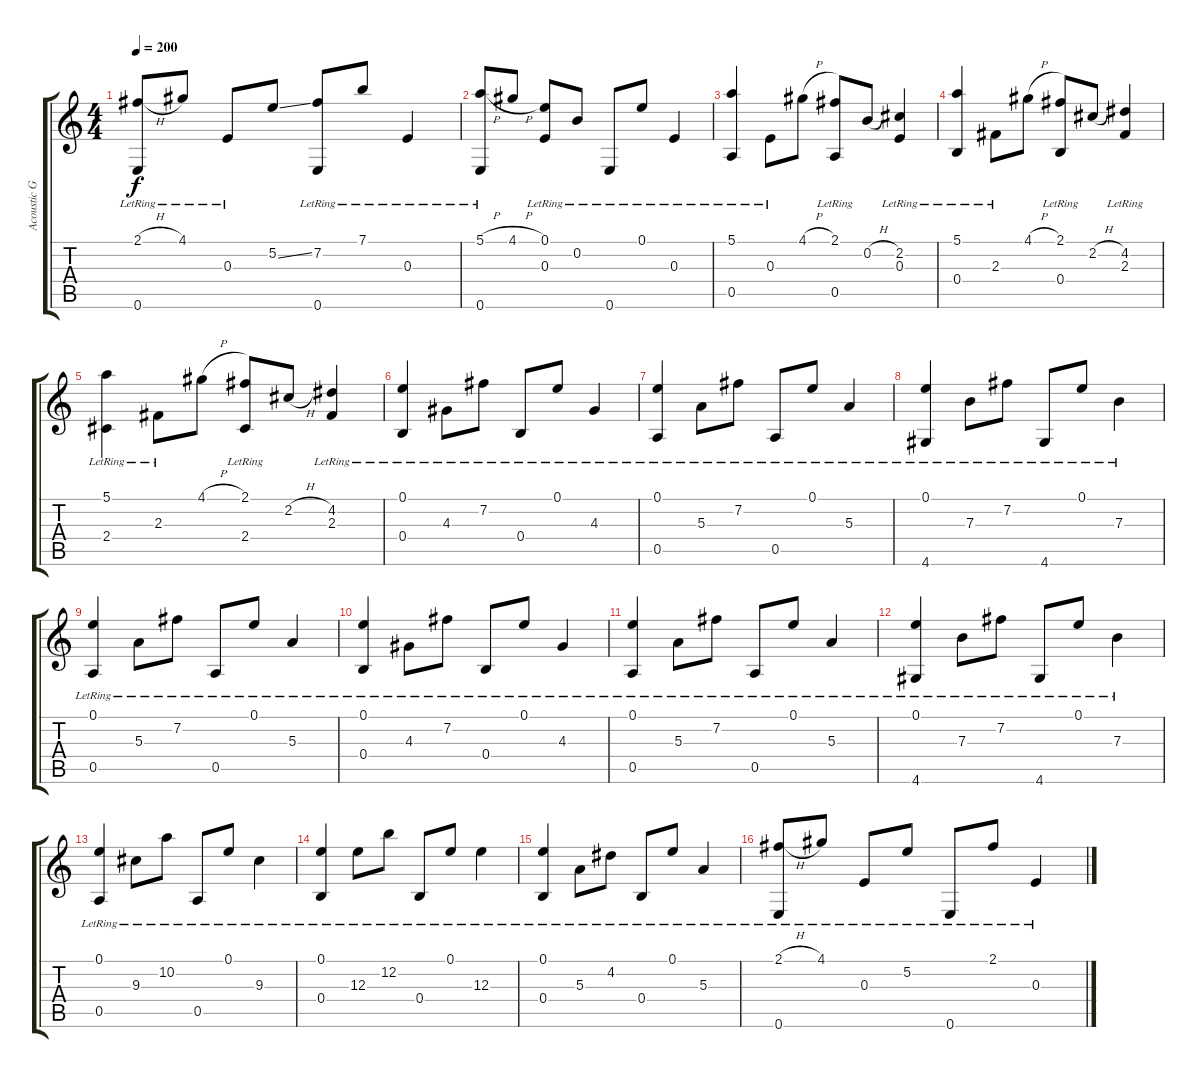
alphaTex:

\track ("Acoustic Guitar" "Acoustic G") {instrument acousticguitarnylon}
\staff {score tabs}
\tuning (E4 B3 E3 B2 A2 E2) {hide}
\ts (4 4)
\tempo 200
\clef g2
\ks c
(2.1{h} 0.6{lr}).8{dy f} 4.1{lr}.8 0.3{lr}.8 5.2{ss}.8 (7.2{lr} 0.6{lr}).8 7.1{lr}.8 0.3{lr}.4 |
(5.1{h} 0.6{lr}).8 4.1{h}.8 (0.1{lr} 0.3{lr}).8 0.2{lr}.8 0.6{lr}.8 0.1{lr}.8 0.3{lr}.4 |
(5.1{lr} 0.5{lr}).4 0.3{lr}.8 4.1{h}.8 (2.1{lr} 0.5{lr}).8 0.2{h}.8 (2.2{lr} 0.3{lr}).4 |
(5.1{lr} 0.4{lr}).4 2.3{lr}.8 4.1{h}.8 (2.1{lr} 0.4{lr}).8 2.2{h}.8 (4.2{lr} 2.3{lr}).4 |
(5.1{lr} 2.4{lr}).4 2.3{lr}.8 4.1{h}.8 (2.1{lr} 2.4{lr}).8 2.2{h}.8 (4.2{lr} 2.3{lr}).4 |
(0.1{lr} 0.4{lr}).4 4.3{lr}.8 7.2{lr}.8 0.4{lr}.8 0.1{lr}.8 4.3{lr}.4 |
(0.1{lr} 0.5{lr}).4 5.3{lr}.8 7.2{lr}.8 0.5{lr}.8 0.1{lr}.8 5.3{lr}.4 |
(0.1{lr} 4.6{lr}).4 7.3{lr}.8 7.2{lr}.8 4.6{lr}.8 0.1{lr}.8 7.3{lr}.4 |
(0.1{lr} 0.5{lr}).4 5.3{lr}.8 7.2{lr}.8 0.5{lr}.8 0.1{lr}.8 5.3{lr}.4 |
(0.1{lr} 0.4{lr}).4 4.3{lr}.8 7.2{lr}.8 0.4{lr}.8 0.1{lr}.8 4.3{lr}.4 |
(0.1{lr} 0.5{lr}).4 5.3{lr}.8 7.2{lr}.8 0.5{lr}.8 0.1{lr}.8 5.3{lr}.4 |
(0.1{lr} 4.6{lr}).4 7.3{lr}.8 7.2{lr}.8 4.6{lr}.8 0.1{lr}.8 7.3{lr}.4 |
(0.1{lr} 0.5{lr}).4 9.3{lr}.8 10.2{lr}.8 0.5{lr}.8 0.1{lr}.8 9.3{lr}.4 |
(0.1{lr} 0.4{lr}).4 12.3{lr}.8 12.2{lr}.8 0.4{lr}.8 0.1{lr}.8 12.3{lr}.4 |
(0.1{lr} 0.4{lr}).4 5.3{lr}.8 4.2{lr}.8 0.4{lr}.8 0.1{lr}.8 5.3{lr}.4 |
(2.1{h} 0.6{lr}).8 4.1{lr}.8 0.3{lr}.8 5.2{lr}.8 0.6{lr}.8 2.1{lr}.8 0.3{lr}.4
